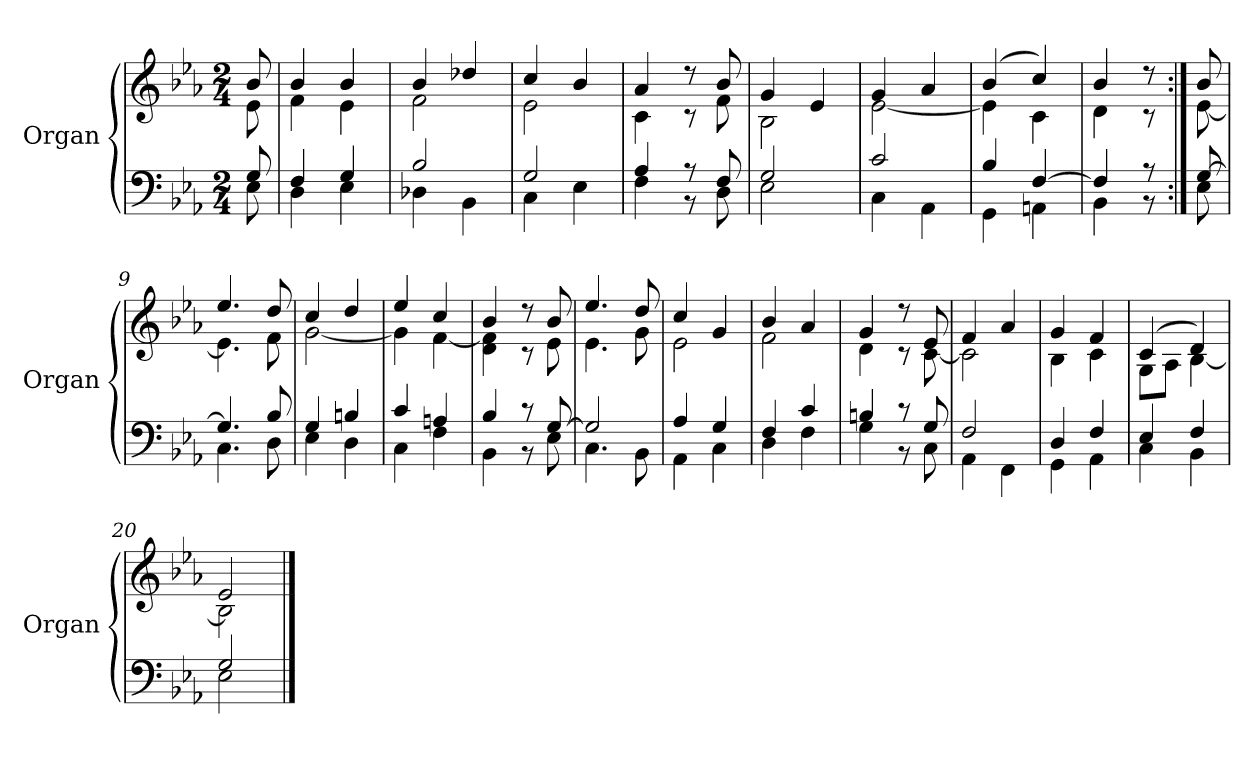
**kern	**kern
*part1	*part1
*staff2	*staff1
*I"Organ	*
*I'Organ	*
*clefF4	*clefG2
*k[b-e-a-]	*k[b-e-a-]
*M2/4	*M2/4
=	=
*^	*^
8G/	8E-\	8b-/	8e-\
=1	=1	=1	=1
4F/	4D\	4b-/	4f\
4G/	4E-\	4b-/	4e-\
=2	=2	=2	=2
2B-/	4D-X\	4b-/	2f\
.	4BB-\	4dd-X/	.
=3	=3	=3	=3
2G/	4C\	4cc/	2e-\
.	4E-\	4b-/	.
=4	=4	=4	=4
4A-/	4F\	4a-/	4c\
8r	8r	8r	8r
8F/	8D\	8b-/	8f\
=5	=5	=5	=5
2G/	2E-\	4g/	2B-\
.	.	4e-/	.
=6	=6	=6	=6
2c/	4C\	4g/	[<2e-\
.	4AA-\	4a-/	.
=7	=7	=7	=7
4B-/	4GG\	(>4b-/	4e-\]
[>4F/	4AAn\	4cc/)	4c\
=8	=8	=8	=8
4F/]	4BB-\	4b-/	4d\
8r	8r	8r	8r
=8X8:|!	=8X8:|!	=8X8:|!	=8X8:|!
[>8G/	8E-\	8b-/	[<8e-\
=9	=9	=9	=9
4.G/]	4.C\	4.ee-/	4.e-\]
8B-/	8D\	8dd/	8f\
=10	=10	=10	=10
4G/	4E-\	4cc/	[<2g\
4Bn/	4D\	4dd/	.
=11	=11	=11	=11
4c/	4C\	4ee-/	4g\]
4An/	4F\	4cc/	[<4f\
=12	=12	=12	=12
4B-/	4BB-\	4b-/	4d\ 4f\]
8r	8r	8r	8r
[>8G/	8E-\	8b-/	8e-\
=13	=13	=13	=13
2G/]	4.C\	4.ee-/	4.e-\
.	8BB-\	8dd/	8g\
=14	=14	=14	=14
4A-/	4AA-\	4cc/	2e-\
4G/	4C\	4g/	.
=15	=15	=15	=15
4F/	4D\	4b-/	2f\
4c/	4F\	4a-/	.
=16	=16	=16	=16
4Bn/	4G\	4g/	4d\
8r	8r	8r	8r
8G/	8C\	8e-/	[<8c\
=17	=17	=17	=17
2F/	4AA-\	4f/	2c\]
.	4FF\	4a-/	.
=18	=18	=18	=18
4D/	4GG\	4g/	4B-\
4F/	4AA-\	4f/	4c\
=19	=19	=19	=19
4E-/	4C\	(>4c/	8G\L
.	.	.	8A-\J
4F/	4BB-\	4d/)	[<4B-\
=20	=20	=20	=20
2G/	2E-\	2e-/	2B-\]
*v	*v	*	*
*	*v	*v
==	==
*-	*-
